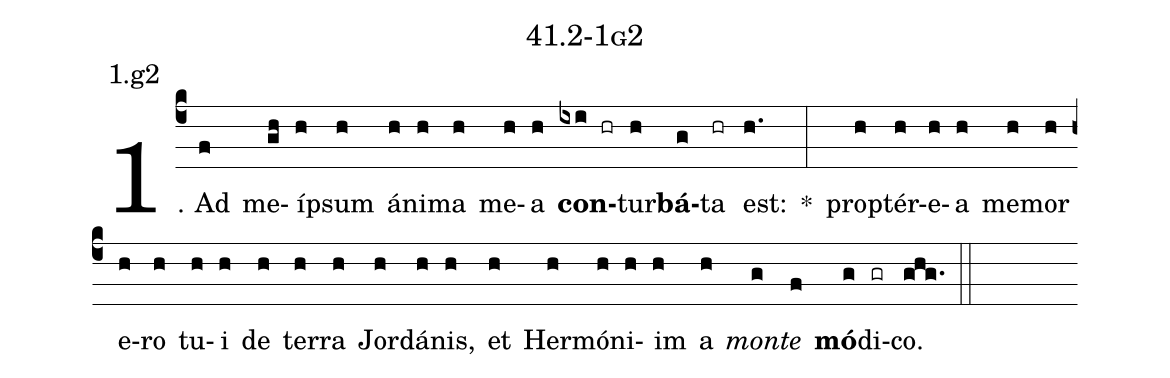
name: 41.2-1g2;
annotation: 1.g2;
%%
(c4)1. Ad(f) me(gh)íp(h)sum(h) á(h)ni(h)ma(h) me(h)a(h) <b>con</b>(ixi hr)tur(h)<b>bá</b>(g)ta(hr) est:(h.) *(:) prop(h)tér(h)e(h)a(h) me(h)mor(h) e(h)ro(h) tu(h)i(h) de(h) ter(h)ra(h) Jor(h)dá(h)nis,(h) et(h) Her(h)mó(h)ni(h)im(h) a(h) <i>mon</i>(g)<i>te</i>(f) <b>mó</b>(g)di(gr)co.(ghg.) (::)


%E(h) u(h) o(g) u(f) a(g) e.(ghg.) (::)
